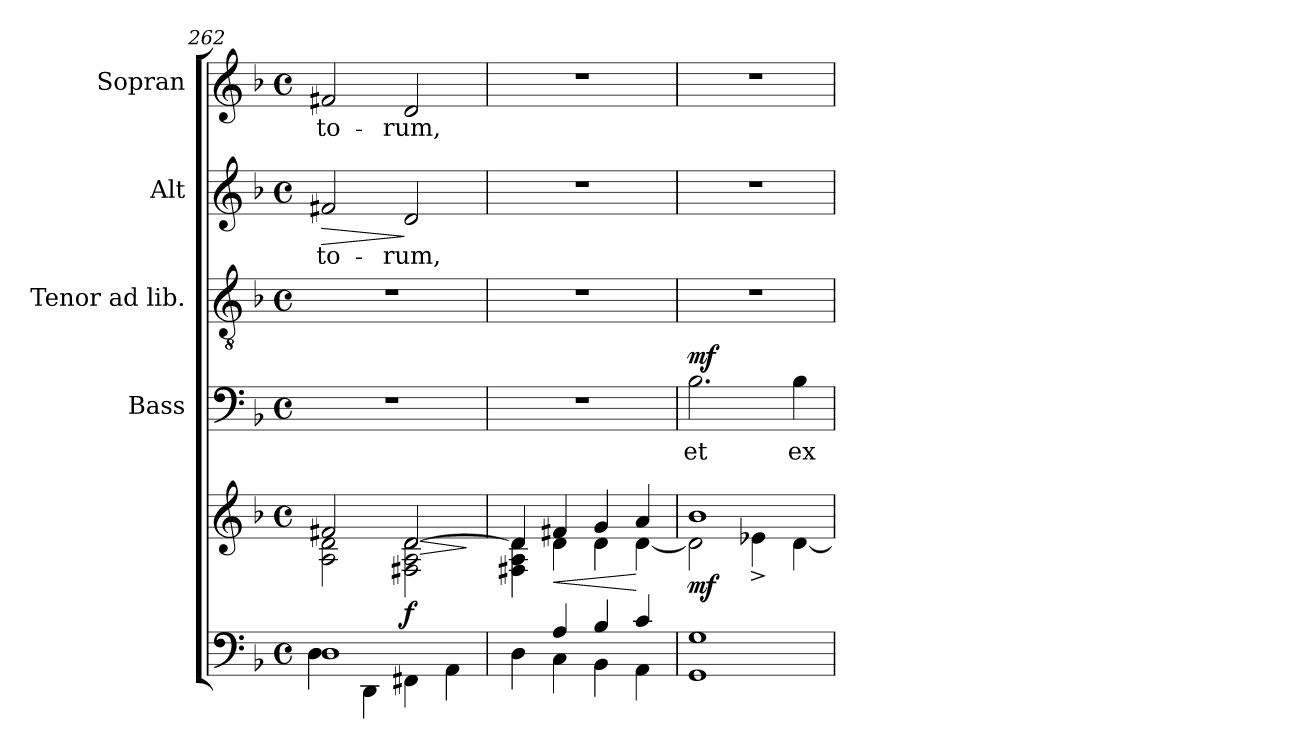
**kern	**kern	**dynam	**kern	**text	**dynam	**kern	**kern	**text	**dynam	**kern	**text
*part5	*part5	*part5	*part4	*part4	*part4	*part3	*part2	*part2	*part2	*part1	*part1
*staff6	*staff5	*staff5/6	*staff4	*staff4	*staff4	*staff3	*staff2	*staff2	*staff2	*staff1	*staff1
*	*	*	*I"Bass	*	*	*I"Tenor ad lib.	*I"Alt	*	*	*I"Sopran	*
*	*	*	*I'B.	*	*	*I'T.	*I'A.	*	*	*I'S.	*
*clefF4	*clefG2	*	*clefF4	*	*	*clefGv2	*clefG2	*	*	*clefG2	*
*k[b-]	*k[b-]	*	*k[b-]	*	*	*k[b-]	*k[b-]	*	*	*k[b-]	*
*F:	*F:	*	*F:	*	*	*F:	*F:	*	*	*F:	*
*M4/4	*M4/4	*	*M4/4	*	*	*M4/4	*M4/4	*	*	*M4/4	*
*met(c)	*met(c)	*	*met(c)	*	*	*met(c)	*met(c)	*	*	*met(c)	*
=262	=262	=262	=262	=262	=262	=262	=262	=262	=262	=262	=262
*^	*^	*	*	*	*	*	*	*	*	*	*
!	!	!	!	!	!	!	!	!	!	!LO:LY:b	!LO:HP:b	!	!LO:LY:b
1D	4D\	2f#X/	2A\ 2d\	.	1r	.	.	1r	2f#X/	-to-	>	2f#X/	-to-
.	4DD\	.	.	.	.	.	.	.	.	.	.	.	.
!	!	!	!	!LO:HP:b	!	!	!	!	!	!LO:LY:b	!	!	!LO:LY:b
!	!	!	!	!LO:DY:n=1:b	!	!	!	!	!	!	!	!	!
.	4FF#X\	[>2d/	2F#X\ 2A\ 2d\	> f	.	.	.	.	2d/	-rum,	]	2d/	-rum,
.	4AA\	.	.	.	.	.	.	.	.	.	.	.	.
*v	*v	*	*	*	*	*	*	*	*	*	*	*	*
*	*v	*v	*	*	*	*	*	*	*	*	*	*
.	.	]	.	.	.	.	.	.	.	.	.
=263	=263	=263	=263	=263	=263	=263	=263	=263	=263	=263	=263
*^	*^	*	*	*	*	*	*	*	*	*	*
4ryy	4D\	4d/]	4F#X\ 4A\ 4d\	.	1r	.	.	1r	1r	.	.	1r	.
!	!	!	!	!LO:HP:b	!	!	!	!	!	!	!	!	!
4A/	4C\	4f#X/	4d\	<	.	.	.	.	.	.	.	.	.
4B-/	4BB-\	4g/	4d\	.	.	.	.	.	.	.	.	.	.
4c/	4AA\	4a/	[<4d\	[	.	.	.	.	.	.	.	.	.
=264	=264	=264	=264	=264	=264	=264	=264	=264	=264	=264	=264	=264	=264
!	!	!	!	!LO:DY:b	!	!LO:LY:b	!LO:DY:a	!	!	!	!	!	!
1G	1GG	1b-	2d\]	mf	2.B-\	et	mf	1r	1r	.	.	1r	.
.	.	.	4e-X^<\	.	.	.	.	.	.	.	.	.	.
!	!	!	!	!	!	!LO:LY:b	!	!	!	!	!	!	!
.	.	.	[<4d\	.	4B-\	ex-	.	.	.	.	.	.	.
*v	*v	*	*	*	*	*	*	*	*	*	*	*	*
*	*v	*v	*	*	*	*	*	*	*	*	*	*
=	=	=	=	=	=	=	=	=	=	=	=
*-	*-	*-	*-	*-	*-	*-	*-	*-	*-	*-	*-
